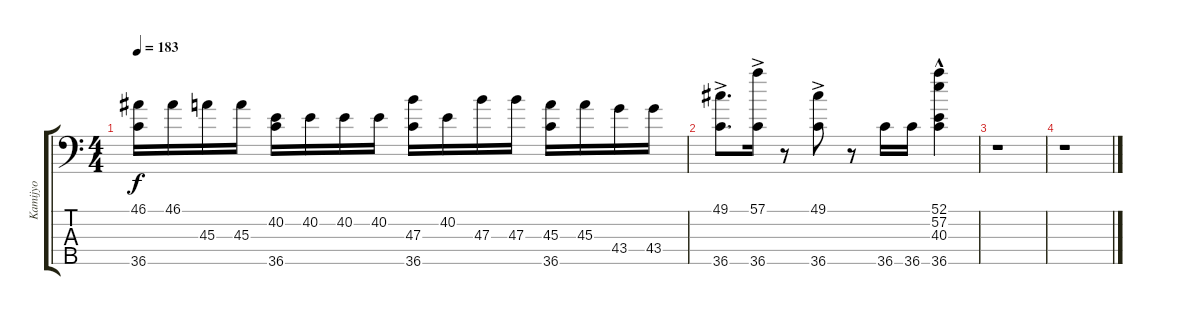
\track ("Kamijyo" "Kamijyo") {instrument acousticgrandpiano}
\staff {score tabs}
\tuning (C-1 C-1 C-1 C-1 C-1) {hide}
\ts (4 4)
\tempo 183
\clef f4
\ks c
(46.1 36.5).16{dy f} 46.1.16 45.3.16 45.3.16 (40.2 36.5).16 40.2.16 40.2.16 40.2.16 (47.3 36.5).16 40.2.16 47.3.16 47.3.16 (45.3 36.5).16 45.3.16 43.4.16 43.4.16 |
(49.1{ac} 36.5{ac}).8{d} (57.1{ac} 36.5{ac}).16 r.8 (49.1{ac} 36.5{ac}).8 r.8 36.5.16 36.5.16 (52.1{hac} 57.2 40.3 36.5{hac}).4 |
r.1 |
r.1
